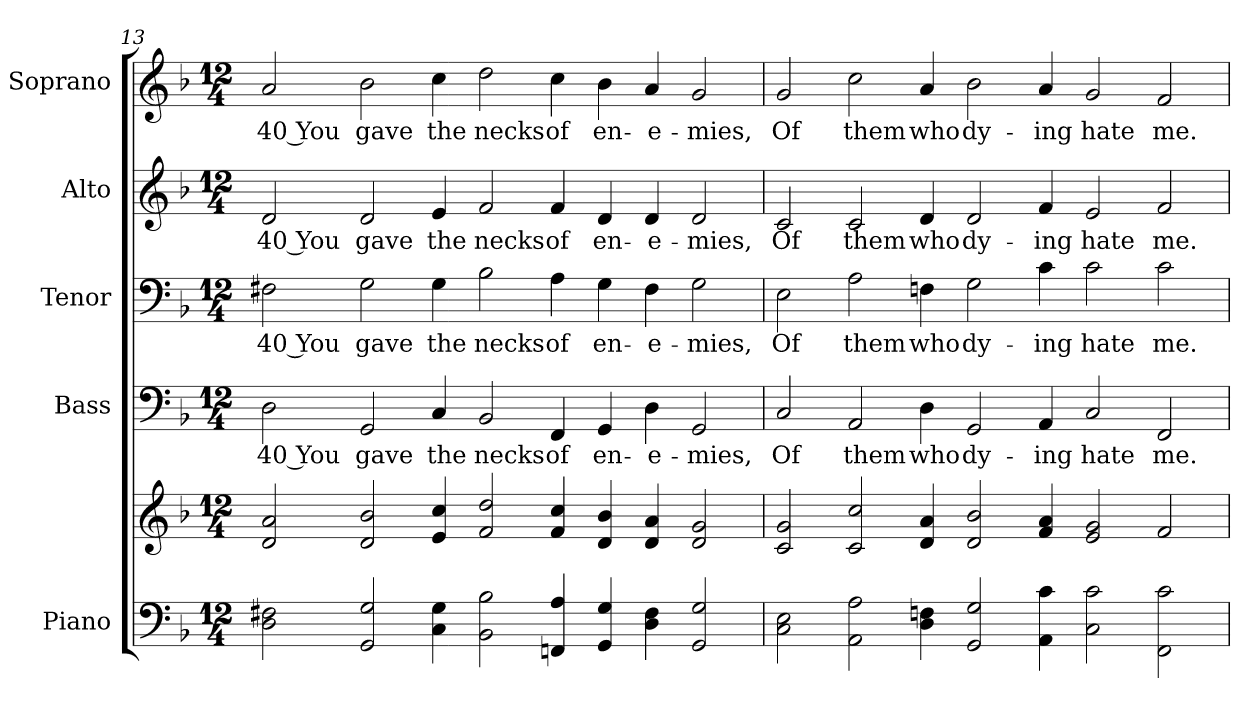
**kern	**kern	**kern	**text	**kern	**text	**kern	**text	**kern	**text
*part5	*part5	*part4	*part4	*part3	*part3	*part2	*part2	*part1	*part1
*staff6	*staff5	*staff4	*staff4	*staff3	*staff3	*staff2	*staff2	*staff1	*staff1
*I"Piano	*	*I"Bass	*	*I"Tenor	*	*I"Alto	*	*I"Soprano	*
*I'Pno.	*	*I'B.	*	*I'T.	*	*I'A.	*	*I'S.	*
!!LO:PB:g=z
*clefF4	*clefG2	*clefF4	*	*clefF4	*	*clefG2	*	*clefG2	*
*k[b-]	*k[b-]	*k[b-]	*	*k[b-]	*	*k[b-]	*	*k[b-]	*
*d:	*d:	*d:	*	*d:	*	*d:	*	*d:	*
*M12/4	*M12/4	*M12/4	*	*M12/4	*	*M12/4	*	*M12/4	*
=13	=13	=13	=13	=13	=13	=13	=13	=13	=13
!	!	!	!LO:LY:b:color=#000000	!	!	!	!	!	!
!	!	!	!	!	!LO:LY:b:color=#000000	!	!	!	!
!	!	!	!	!	!	!	!LO:LY:b:color=#000000	!	!
!	!	!	!	!	!	!	!	!	!LO:LY:b:color=#000000
2Di\ 2F#Xi	2di/ 2ai	2Di\	40 You	2F#Xi\	40 You	2di/	40 You	2ai/	40 You
!	!	!	!LO:LY:b:color=#000000	!	!	!	!	!	!
!	!	!	!	!	!LO:LY:b:color=#000000	!	!	!	!
!	!	!	!	!	!	!	!LO:LY:b:color=#000000	!	!
!	!	!	!	!	!	!	!	!	!LO:LY:b:color=#000000
2GGi/ 2Gi	2di/ 2b-i	2GGi/	gave	2Gi\	gave	2di/	gave	2b-i\	gave
!	!	!	!LO:LY:b:color=#000000	!	!	!	!	!	!
!	!	!	!	!	!LO:LY:b:color=#000000	!	!	!	!
!	!	!	!	!	!	!	!LO:LY:b:color=#000000	!	!
!	!	!	!	!	!	!	!	!	!LO:LY:b:color=#000000
4Ci\ 4Gi	4ei/ 4cci	4Ci/	the	4Gi\	the	4ei/	the	4cci\	the
!	!	!	!LO:LY:b:color=#000000	!	!	!	!	!	!
!	!	!	!	!	!LO:LY:b:color=#000000	!	!	!	!
!	!	!	!	!	!	!	!LO:LY:b:color=#000000	!	!
!	!	!	!	!	!	!	!	!	!LO:LY:b:color=#000000
2BB-i\ 2B-i	2fi/ 2ddi	2BB-i/	necks	2B-i\	necks	2fi/	necks	2ddi\	necks
!	!	!	!LO:LY:b:color=#000000	!	!	!	!	!	!
!	!	!	!	!	!LO:LY:b:color=#000000	!	!	!	!
!	!	!	!	!	!	!	!LO:LY:b:color=#000000	!	!
!	!	!	!	!	!	!	!	!	!LO:LY:b:color=#000000
4FFni/ 4Ai	4fi/ 4cci	4FFi/	of	4Ai\	of	4fi/	of	4cci\	of
!	!	!	!LO:LY:b:color=#000000	!	!	!	!	!	!
!	!	!	!	!	!LO:LY:b:color=#000000	!	!	!	!
!	!	!	!	!	!	!	!LO:LY:b:color=#000000	!	!
!	!	!	!	!	!	!	!	!	!LO:LY:b:color=#000000
4GGi/ 4Gi	4di/ 4b-i	4GGi/	en-	4Gi\	en-	4di/	en-	4b-i\	en-
!	!	!	!LO:LY:b:color=#000000	!	!	!	!	!	!
!	!	!	!	!	!LO:LY:b:color=#000000	!	!	!	!
!	!	!	!	!	!	!	!LO:LY:b:color=#000000	!	!
!	!	!	!	!	!	!	!	!	!LO:LY:b:color=#000000
4Di\ 4F#i	4di/ 4ai	4Di\	-e-	4F#i\	-e-	4di/	-e-	4ai/	-e-
!	!	!	!LO:LY:b:color=#000000	!	!	!	!	!	!
!	!	!	!	!	!LO:LY:b:color=#000000	!	!	!	!
!	!	!	!	!	!	!	!LO:LY:b:color=#000000	!	!
!	!	!	!	!	!	!	!	!	!LO:LY:b:color=#000000
2GGi/ 2Gi	2di/ 2gi	2GGi/	-mies,	2Gi\	-mies,	2di/	-mies,	2gi/	-mies,
=14	=14	=14	=14	=14	=14	=14	=14	=14	=14
!	!	!	!LO:LY:b:color=#000000	!	!	!	!	!	!
!	!	!	!	!	!LO:LY:b:color=#000000	!	!	!	!
!	!	!	!	!	!	!	!LO:LY:b:color=#000000	!	!
!	!	!	!	!	!	!	!	!	!LO:LY:b:color=#000000
2Ci\ 2Ei	2ci/ 2gi	2Ci/	Of	2Ei\	Of	2ci/	Of	2gi/	Of
!	!	!	!LO:LY:b:color=#000000	!	!	!	!	!	!
!	!	!	!	!	!LO:LY:b:color=#000000	!	!	!	!
!	!	!	!	!	!	!	!LO:LY:b:color=#000000	!	!
!	!	!	!	!	!	!	!	!	!LO:LY:b:color=#000000
2AAi\ 2Ai	2ci/ 2cci	2AAi/	them	2Ai\	them	2ci/	them	2cci\	them
!	!	!	!LO:LY:b:color=#000000	!	!	!	!	!	!
!	!	!	!	!	!LO:LY:b:color=#000000	!	!	!	!
!	!	!	!	!	!	!	!LO:LY:b:color=#000000	!	!
!	!	!	!	!	!	!	!	!	!LO:LY:b:color=#000000
4Di\ 4Fni	4di/ 4ai	4Di\	who	4Fni\	who	4di/	who	4ai/	who
!	!	!	!LO:LY:b:color=#000000	!	!	!	!	!	!
!	!	!	!	!	!LO:LY:b:color=#000000	!	!	!	!
!	!	!	!	!	!	!	!LO:LY:b:color=#000000	!	!
!	!	!	!	!	!	!	!	!	!LO:LY:b:color=#000000
2GGi/ 2Gi	2di/ 2b-i	2GGi/	dy-	2Gi\	dy-	2di/	dy-	2b-i\	dy-
!	!	!	!LO:LY:b:color=#000000	!	!	!	!	!	!
!	!	!	!	!	!LO:LY:b:color=#000000	!	!	!	!
!	!	!	!	!	!	!	!LO:LY:b:color=#000000	!	!
!	!	!	!	!	!	!	!	!	!LO:LY:b:color=#000000
4AAi\ 4ci	4fi/ 4ai	4AAi/	-ing	4ci\	-ing	4fi/	-ing	4ai/	-ing
!	!	!	!LO:LY:b:color=#000000	!	!	!	!	!	!
!	!	!	!	!	!LO:LY:b:color=#000000	!	!	!	!
!	!	!	!	!	!	!	!LO:LY:b:color=#000000	!	!
!	!	!	!	!	!	!	!	!	!LO:LY:b:color=#000000
2Ci\ 2ci	2ei/ 2gi	2Ci/	hate	2ci\	hate	2ei/	hate	2gi/	hate
!	!	!	!LO:LY:b:color=#000000	!	!	!	!	!	!
!	!	!	!	!	!LO:LY:b:color=#000000	!	!	!	!
!	!	!	!	!	!	!	!LO:LY:b:color=#000000	!	!
!	!	!	!	!	!	!	!	!	!LO:LY:b:color=#000000
2FFi\ 2ci	2fi/	2FFi/	me.	2ci\	me.	2fi/	me.	2fi/	me.
=	=	=	=	=	=	=	=	=	=
*-	*-	*-	*-	*-	*-	*-	*-	*-	*-
